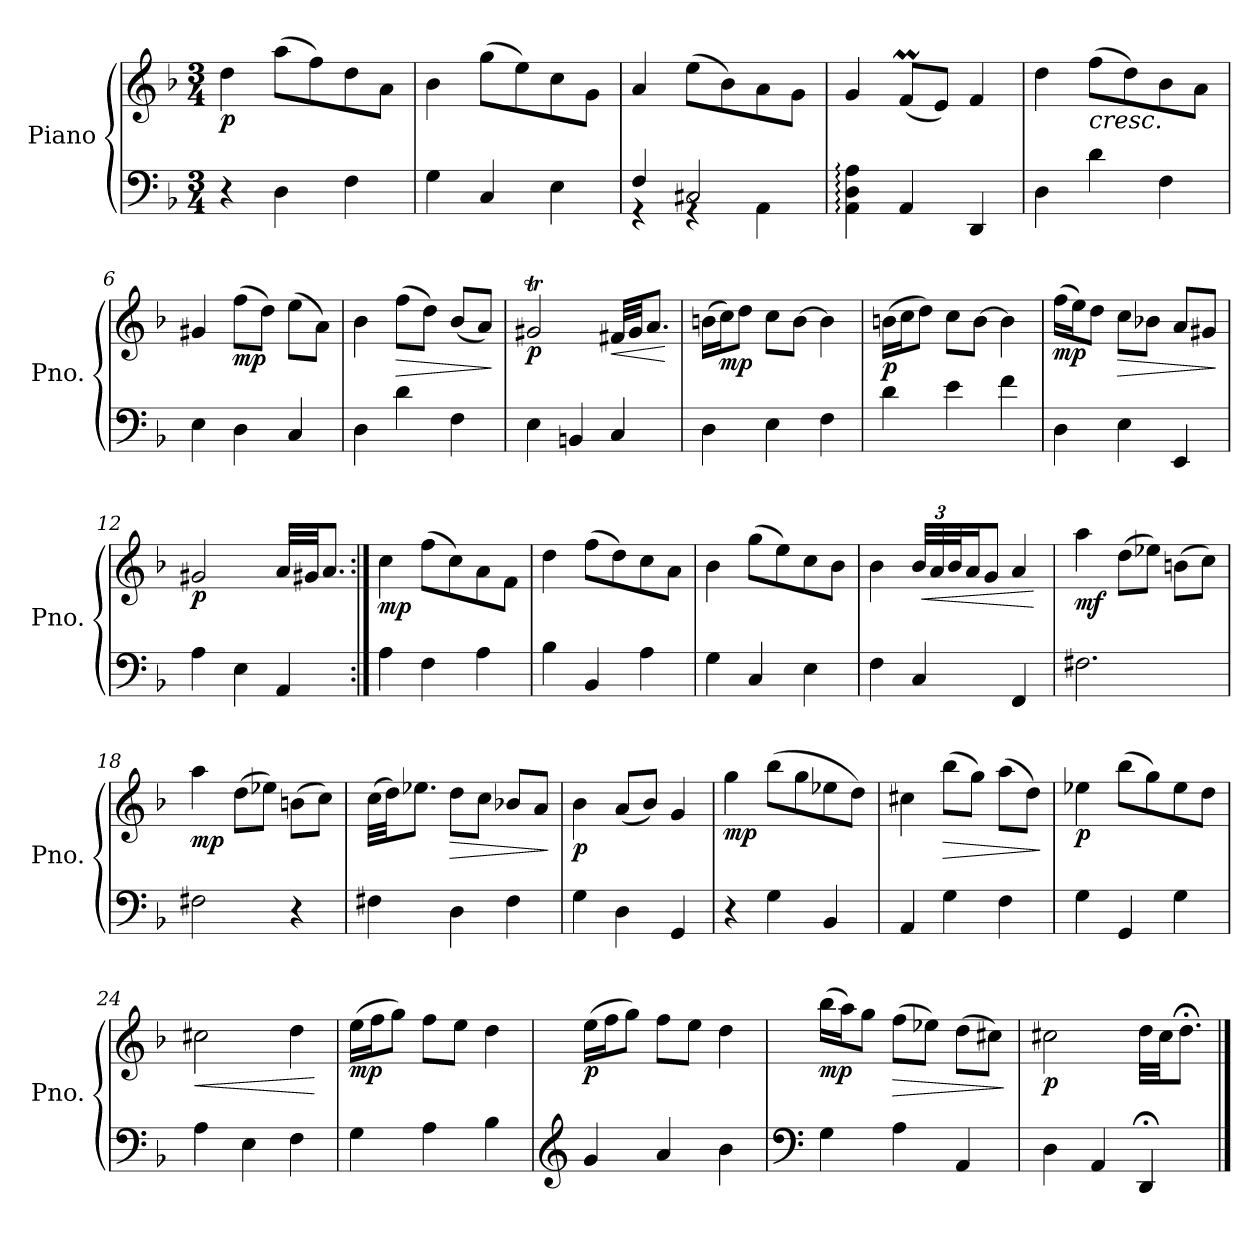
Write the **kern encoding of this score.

**kern	**kern	**dynam
*part1	*part1	*part1
*staff2	*staff1	*staff1/2
*I"Piano	*	*
*I'Pno.	*	*
*clefF4	*clefG2	*
*k[b-]	*k[b-]	*
*M3/4	*M3/4	*
*MM73	*MM73	*
=1	=1	=1
!	!	!LO:DY:b
4r	4dd\	p
4D\	(>8aa\L	.
.	8ff\)	.
4F\	8dd\	.
.	8a\J	.
=2	=2	=2
4G\	4b-\	.
4C/	(>8gg\L	.
.	8ee\)	.
4E\	8cc\	.
.	8g\J	.
=3	=3	=3
*^	*	*
4F/	4r	4a/	.
2C#X/	4rGG	(>8ee\L	.
.	.	8b-\)	.
.	4AA\	8a\	.
.	.	8g\J	.
*v	*v	*	*
=4	=4	=4
4AA\: 4D\: 4A\:	4g/	.
4AA</	(<8fM/L	.
.	8e/J)	.
4DD/	4f/	.
!!LO:LB:g=z
=5	=5	=5
4D<\	4dd\	.
!	!LO:TX:b:i:t=cresc.	!
4d\	(>8ff\L	.
.	8dd\)	.
4F<\	8b-\	.
.	8a\J	.
=6	=6	=6
4E\	4g#X/	.
!	!	!LO:DY:b
4D\	(>8ff\L	mp
.	8dd\J)	.
4C/	(>8ee\L	.
.	8a\J)	.
=7	=7	=7
4D\	4b-\	.
!	!	!LO:HP:b
4d\	(>8ff\L	>
.	8dd\J)	.
4F\	(<8b-/L	.
.	8a/J)	.
.	.	]
=8	=8	=8
!	!	!LO:DY:b
4E\	2g#Xt/	p
4BBn/	.	.
!	!	!LO:HP:b
4C/	32f#X/LLL	<
.	32g#/JJ	.
.	8.a/J	.
.	.	[
!!LO:LB:g=z
=9	=9	=9
4D\	(>16bn\LL	.
!	!	!LO:DY:b
.	16cc\J)	mp
.	8dd\J	.
4E\	8cc\L	.
.	[8b\J	.
4F\	4b\]	.
=10	=10	=10
!	!	!LO:DY:b
4d<\	(>16bn\LL	p
.	16cc\J	.
.	8dd\J)	.
4e\	8cc\L	.
.	[8b\J	.
4f\	4b\]	.
=11	=11	=11
!	!	!LO:DY:b
4D<\	(>16ff\LL	mp
.	16ee\J)	.
.	8dd\J	.
!	!	!LO:HP:b
4E\	8cc\L	>
.	8b-X\J	.
4EE/	8a/L	.
.	8g#X/J	.
.	.	]
=12	=12	=12
*	*MM60	*
!	!	!LO:DY:b
4A\	2g#X/	p
4E<\	.	.
*	*MM40	*
4AA/	32a/LLL	.
.	32g#X/JJ	.
.	8.a/J	.
!!LO:PB:g=z
=13:|!	=13:|!	=13:|!
*	*MM73	*
!	!	!LO:DY:b
4A\	4cc\	mp
4F\	(>8ff\L	.
.	8cc\)	.
4A\	8a\	.
.	8f\J	.
=14	=14	=14
4B-\	4dd\	.
4BB-/	(>8ff\L	.
.	8dd\)	.
4A\	8cc\	.
.	8a\J	.
=15	=15	=15
4G\	4b-\	.
4C/	(>8gg\L	.
.	8ee\)	.
4E\	8cc\	.
.	8b-\J	.
=16	=16	=16
4F\	4b-\	.
*	*Xbrackettup	*
4C/	48b-/LLL	.
!	!	!LO:HP:b
.	48a/	<
.	48b-/J	.
.	16a/J	.
.	8g/J	.
4FF/	4a/	.
.	.	[
!!LO:LB:g=z
=17	=17	=17
!	!	!LO:DY:b
2.F#X\	4aa\	mf
.	(>8dd\L	.
.	8ee-X\J)	.
.	(>8bn\L	.
.	8cc\J)	.
=18	=18	=18
!	!	!LO:DY:b
2F#X\	4aa\	mp
.	(>8dd\L	.
.	8ee-X\J)	.
4r	(>8bn\L	.
.	8cc\J)	.
=19	=19	=19
4F#X\	(>32cc\LLL	.
.	32dd\JJ)	.
.	8.ee-X\J	.
!	!	!LO:HP:b
4D\	8dd\L	>
.	8cc\J	.
4F#\	8b-X/L	.
.	8a/J	.
.	.	]
=20	=20	=20
!	!	!LO:DY:b
4G\	4b-\	p
4D\	(<8a/L	.
.	8b-/J)	.
4GG/	4g/	.
!!LO:LB:g=z
=21	=21	=21
!	!	!LO:DY:b
4r	4gg\	mp
4G\	(>8bb-\L	.
.	8gg\	.
4BB-/	8ee-X\	.
.	8dd\J)	.
=22	=22	=22
4AA/	4cc#X\	.
!	!	!LO:HP:b
4G\	(>8bb-\L	>
.	8gg\J)	.
4F\	(>8aa\L	.
.	8dd\J)	.
.	.	]
=23	=23	=23
!	!	!LO:DY:b
4G\	4ee-X\	p
4GG/	(>8bb-\L	.
.	8gg\)	.
4G\	8ee-\	.
.	8dd\J	.
=24	=24	=24
!	!	!LO:HP:b
4A\	2cc#X\	<
4E\	.	.
4F\	4dd\	.
.	.	[
!!LO:LB:g=z
=25	=25	=25
!	!	!LO:DY:b
4G\	(>16ee\LL	mp
.	16ff\J	.
.	8gg\J)	.
4A\	8ff\L	.
.	8ee\J	.
4B-\	4dd\	.
=26	=26	=26
*clefG2	*	*
!	!	!LO:DY:b
4g/	(>16ee\LL	p
.	16ff\J	.
.	8gg\J)	.
4a/	8ff\L	.
.	8ee\J	.
4b-\	4dd\	.
=27	=27	=27
*clefF4	*	*
*	*MM60	*
!	!	!LO:DY:b
4G\	(>16bb-\LL	mp
.	16aa\J)	.
.	8gg\J	.
!	!	!LO:HP:b
4A\	(>8ff\L	>
.	8ee-X\J)	.
4AA/	(>8dd\L	.
.	8cc#X\J)	.
.	.	]
=28	=28	=28
*	*MM55	*
!	!	!LO:DY:b
4D\	2cc#X\	p
4AA/	.	.
*	*MM30	*
4DD;/	32dd\LLL	.
.	32cc#\JJ	.
.	8.dd;<\J	.
==	==	==
*-	*-	*-
